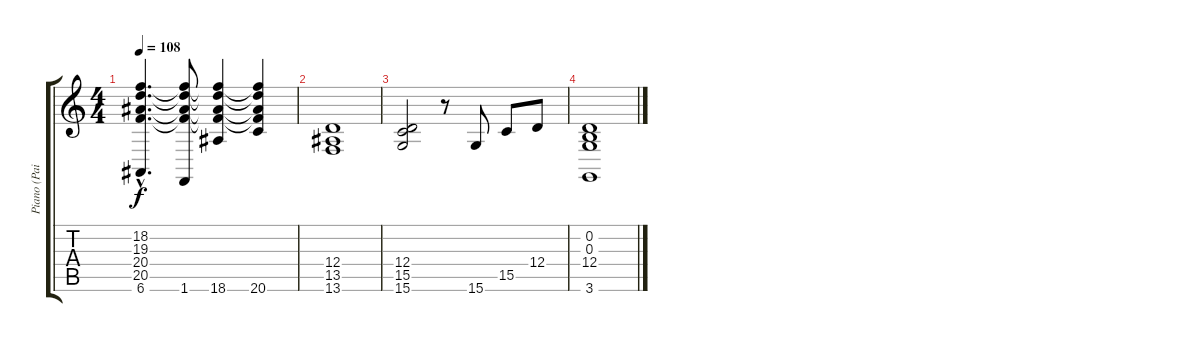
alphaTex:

\track ("Piano (Paich)" "Piano (Pai") {instrument acousticgrandpiano}
\staff {score tabs}
\tuning (E4 B3 G3 D3 A2 E2) {hide}
\ts (4 4)
\tempo 108
\clef g2
\ks c
(18.2{hac} 19.3{hac} 20.4{hac} 20.5{hac} 6.6{hac}).4{d dy f} (18.2{t} 19.3{t} 20.4{t} 20.5{t} 1.6).8 (18.2{t} 19.3{t} 20.4{t} 20.5{t} 18.6).4 (18.2{t} 19.3{t} 20.4{t} 20.5{t} 20.6).4 |
(12.4 13.5 13.6).1 |
(12.4 15.5 15.6).2 r.8 15.6.8 15.5.8 12.4.8 |
(0.2 0.3 12.4 3.6).1
